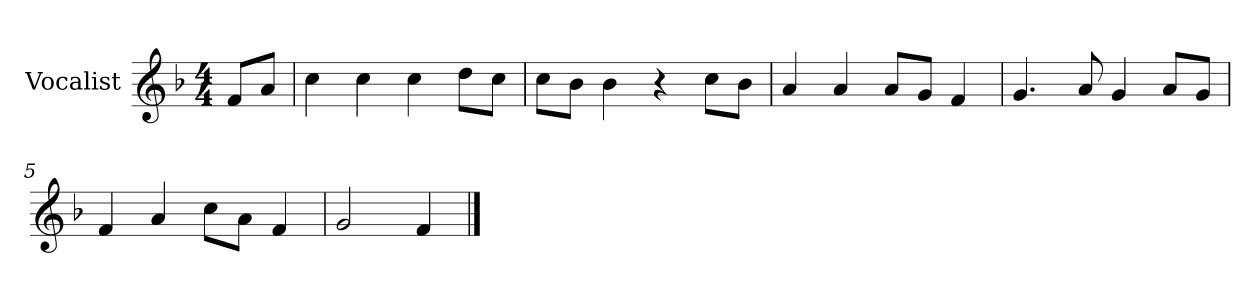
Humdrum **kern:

**kern
*part1
*staff1
*I"Vocalist
*k[b-]
*F:
*M4/4
=
8fL
8aJ
=1
4cc
4cc
4cc
8ddL
8ccJ
=2
8ccL
8b-J
4b-
4r
8ccL
8b-J
=3
4a
4a
8aL
8gJ
4f
=4
4.g
8a
4g
8aL
8gJ
=5
4f
4a
8ccL
8aJ
4f
=6
2g
4f
==
*-
